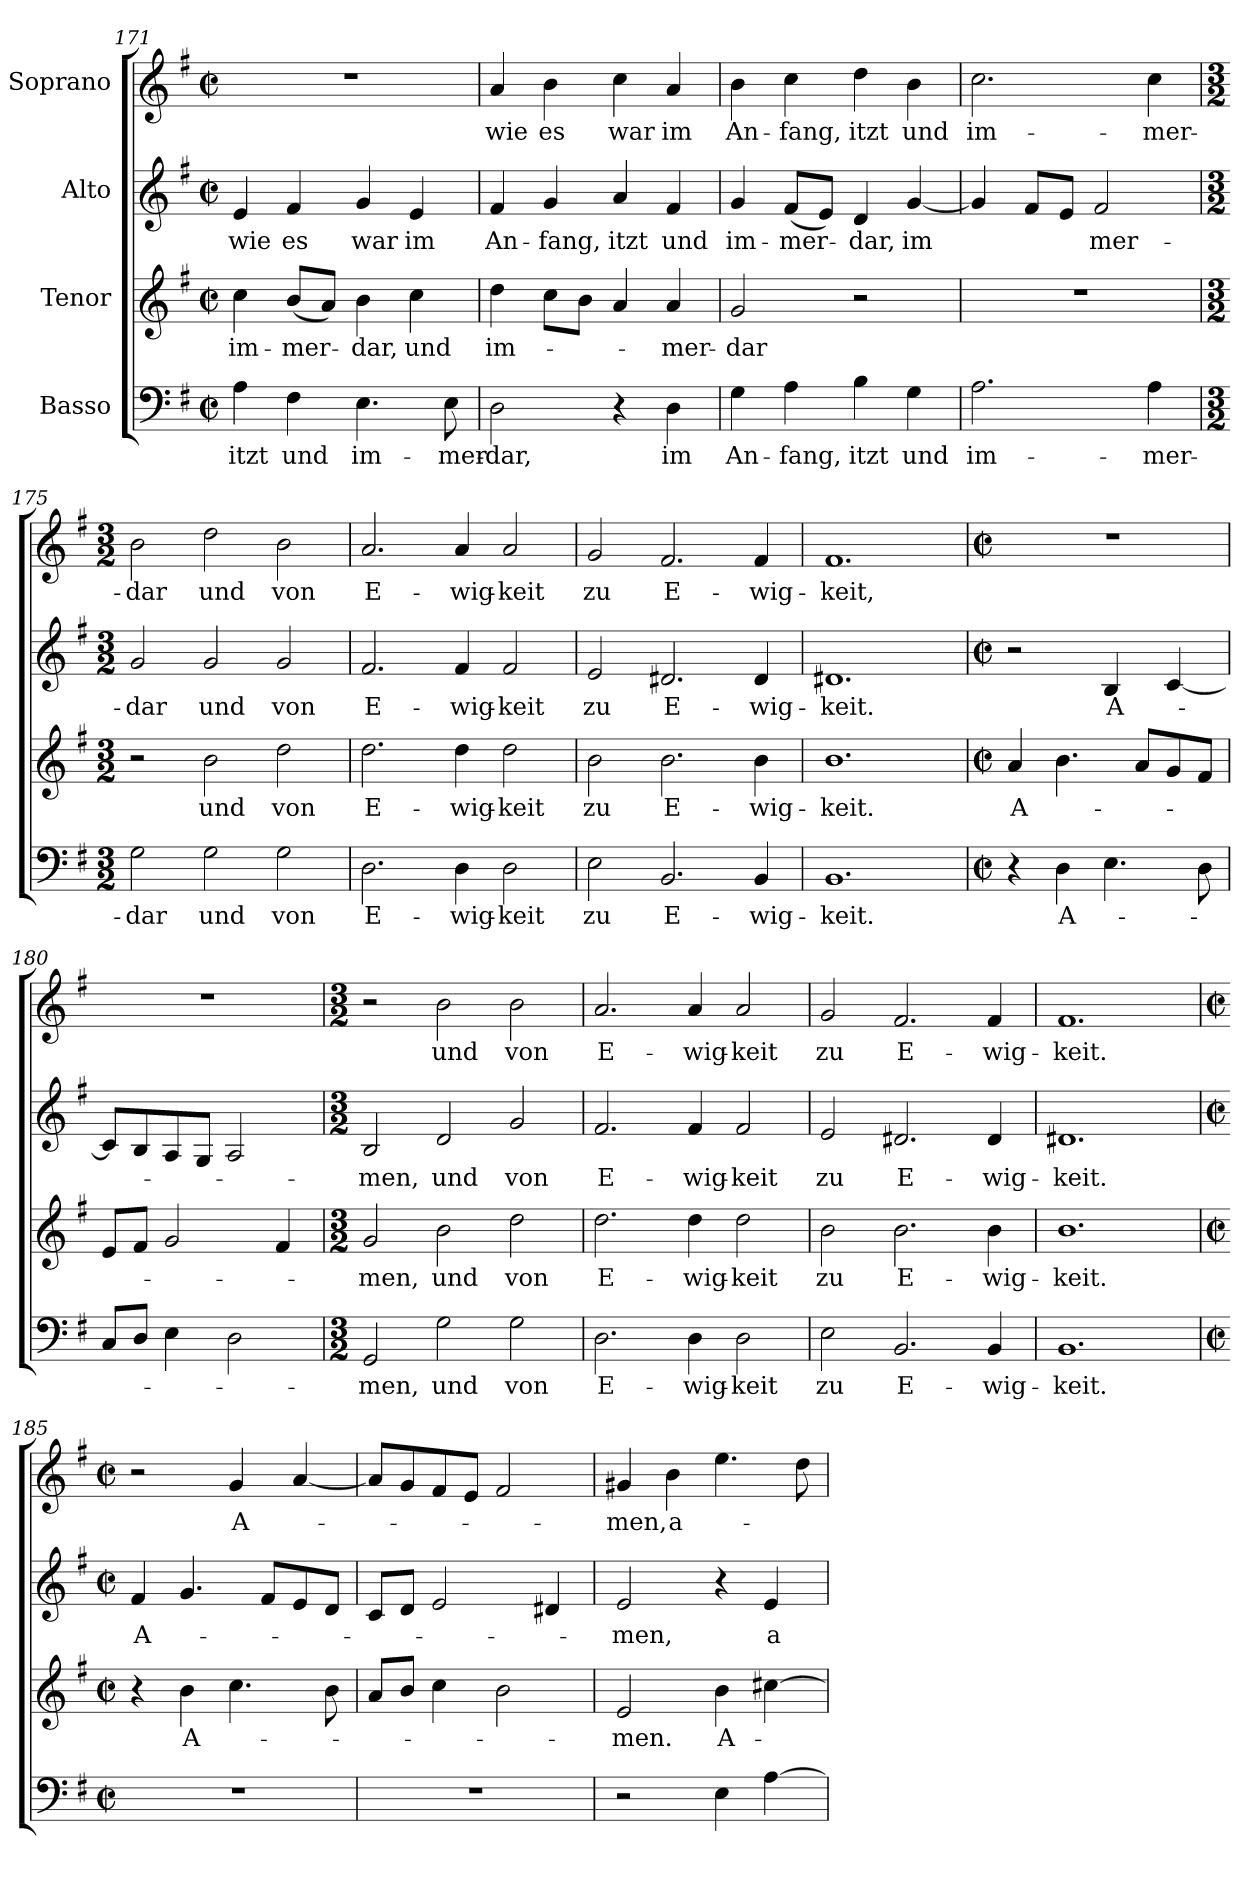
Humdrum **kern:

**kern	**text	**kern	**text	**kern	**text	**kern	**text
*part4	*part4	*part3	*part3	*part2	*part2	*part1	*part1
*staff4	*staff4	*staff3	*staff3	*staff2	*staff2	*staff1	*staff1
*I"Basso	*	*I"Tenor	*	*I"Alto	*	*I"Soprano	*
!!LO:PB:g=z
*clefF4	*	*clefG2	*	*clefG2	*	*clefG2	*
*	*	*ITrd7c12	*	*	*	*	*
*k[f#]	*	*k[f#]	*	*k[f#]	*	*k[f#]	*
*G:	*	*G:	*	*G:	*	*G:	*
*M2/2	*	*M2/2	*	*M2/2	*	*M2/2	*
*met(c|)	*	*met(c|)	*	*met(c|)	*	*met(c|)	*
=171	=171	=171	=171	=171	=171	=171	=171
!	!LO:LY:b	!	!LO:LY:b	!	!LO:LY:b	!	!
4A\	itzt	4c\	im-	4e/	wie	1r	.
!	!LO:LY:b	!	!LO:LY:b	!	!LO:LY:b	!	!
4F#\	und	(<8B/L	-mer-	4f#/	es	.	.
.	.	8A/J)	.	.	.	.	.
!	!LO:LY:b	!	!LO:LY:b	!	!LO:LY:b	!	!
4.E\	im-	4B\	-dar,	4g/	war	.	.
!	!	!	!LO:LY:b	!	!LO:LY:b	!	!
.	.	4c\	und	4e/	im	.	.
!	!LO:LY:b	!	!	!	!	!	!
8E\	-mer-	.	.	.	.	.	.
=172	=172	=172	=172	=172	=172	=172	=172
!	!LO:LY:b	!	!LO:LY:b	!	!LO:LY:b	!	!LO:LY:b
2D\	-dar,	4d\	im-	4f#/	An-	4a/	wie
!	!	!	!	!	!LO:LY:b	!	!LO:LY:b
.	.	8c\L	.	4g/	-fang,	4b\	es
.	.	8B\J	.	.	.	.	.
!	!	!	!	!	!LO:LY:b	!	!LO:LY:b
4r	.	4A/	.	4a/	itzt	4cc\	war
!	!LO:LY:b	!	!LO:LY:b	!	!LO:LY:b	!	!LO:LY:b
4D\	im	4A/	-mer-	4f#/	und	4a/	im
=173	=173	=173	=173	=173	=173	=173	=173
!	!LO:LY:b	!	!LO:LY:b	!	!LO:LY:b	!	!LO:LY:b
4G\	An-	2G/	-dar	4g/	im-	4b\	An-
!	!LO:LY:b	!	!	!	!LO:LY:b	!	!LO:LY:b
4A\	-fang,	.	.	(<8f#/L	-mer-	4cc\	-fang,
.	.	.	.	8e/J)	.	.	.
!	!LO:LY:b	!	!	!	!LO:LY:b	!	!LO:LY:b
4B\	itzt	2r	.	4d/	-dar,	4dd\	itzt
!	!LO:LY:b	!	!	!	!LO:LY:b	!	!LO:LY:b
4G\	und	.	.	[4g/	im	4b\	und
=174	=174	=174	=174	=174	=174	=174	=174
!	!LO:LY:b	!	!	!	!	!	!LO:LY:b
2.A\	im-	1r	.	4g/]	.	2.cc\	im-
.	.	.	.	8f#/L	.	.	.
.	.	.	.	8e/J	.	.	.
!	!	!	!	!	!LO:LY:b	!	!
.	.	.	.	2f#/	mer-	.	.
!	!LO:LY:b	!	!	!	!	!	!LO:LY:b
4A\	-mer-	.	.	.	.	4cc\	-mer-
!!LO:LB:g=z
=175	=175	=175	=175	=175	=175	=175	=175
*M3/2	*	*M3/2	*	*M3/2	*	*M3/2	*
!	!LO:LY:b	!	!	!	!LO:LY:b	!	!LO:LY:b
2G\	-dar	2r	.	2g/	-dar	2b\	-dar
!	!LO:LY:b	!	!LO:LY:b	!	!LO:LY:b	!	!LO:LY:b
2G\	und	2B\	und	2g/	und	2dd\	und
!	!LO:LY:b	!	!LO:LY:b	!	!LO:LY:b	!	!LO:LY:b
2G\	von	2d\	von	2g/	von	2b\	von
!!LO:LB:g=z
=176	=176	=176	=176	=176	=176	=176	=176
!	!LO:LY:b	!	!LO:LY:b	!	!LO:LY:b	!	!LO:LY:b
2.D\	E-	2.d\	E-	2.f#/	E-	2.a/	E-
!	!LO:LY:b	!	!LO:LY:b	!	!LO:LY:b	!	!LO:LY:b
4D\	-wig-	4d\	-wig-	4f#/	-wig-	4a/	-wig-
!	!LO:LY:b	!	!LO:LY:b	!	!LO:LY:b	!	!LO:LY:b
2D\	-keit	2d\	-keit	2f#/	-keit	2a/	-keit
=177	=177	=177	=177	=177	=177	=177	=177
!	!LO:LY:b	!	!LO:LY:b	!	!LO:LY:b	!	!LO:LY:b
2E\	zu	2B\	zu	2e/	zu	2g/	zu
!	!LO:LY:b	!	!LO:LY:b	!	!LO:LY:b	!	!LO:LY:b
2.BB/	E-	2.B\	E-	2.d#X/	E-	2.f#/	E-
!	!LO:LY:b	!	!LO:LY:b	!	!LO:LY:b	!	!LO:LY:b
4BB/	-wig-	4B\	-wig-	4d#/	-wig-	4f#/	-wig-
=178	=178	=178	=178	=178	=178	=178	=178
!	!LO:LY:b	!	!LO:LY:b	!	!LO:LY:b	!	!LO:LY:b
1.BB	-keit.	1.B	-keit.	1.d#X	-keit.	1.f#	-keit,
=179	=179	=179	=179	=179	=179	=179	=179
*M2/2	*	*M2/2	*	*M2/2	*	*M2/2	*
*met(c|)	*	*met(c|)	*	*met(c|)	*	*met(c|)	*
!	!	!	!LO:LY:b	!	!	!	!
4r	.	4A/	A-	2r	.	1r	.
!	!LO:LY:b	!	!	!	!	!	!
4D\	A-	4.B\	.	.	.	.	.
!	!	!	!	!	!LO:LY:b	!	!
4.E\	.	.	.	4B/	A-	.	.
.	.	8A/L	.	.	.	.	.
.	.	8G/	.	[4c/	.	.	.
8D\	.	8F#/J	.	.	.	.	.
=180	=180	=180	=180	=180	=180	=180	=180
8C/L	.	8E/L	.	8c/L]	.	1r	.
8D/J	.	8F#/J	.	8B/	.	.	.
4E\	.	2G/	.	8A/	.	.	.
.	.	.	.	8G/J	.	.	.
2D\	.	.	.	2A/	.	.	.
.	.	4F#/	.	.	.	.	.
!!LO:PB:g=z
=181	=181	=181	=181	=181	=181	=181	=181
*M3/2	*	*M3/2	*	*M3/2	*	*M3/2	*
!	!LO:LY:b	!	!LO:LY:b	!	!LO:LY:b	!	!
2GG/	-men,	2G/	-men,	2B/	-men,	2r	.
!	!LO:LY:b	!	!LO:LY:b	!	!LO:LY:b	!	!LO:LY:b
2G\	und	2B\	und	2d/	und	2b\	und
!	!LO:LY:b	!	!LO:LY:b	!	!LO:LY:b	!	!LO:LY:b
2G\	von	2d\	von	2g/	von	2b\	von
=182	=182	=182	=182	=182	=182	=182	=182
!	!LO:LY:b	!	!LO:LY:b	!	!LO:LY:b	!	!LO:LY:b
2.D\	E-	2.d\	E-	2.f#/	E-	2.a/	E-
!	!LO:LY:b	!	!LO:LY:b	!	!LO:LY:b	!	!LO:LY:b
4D\	-wig-	4d\	-wig-	4f#/	-wig-	4a/	-wig-
!	!LO:LY:b	!	!LO:LY:b	!	!LO:LY:b	!	!LO:LY:b
2D\	-keit	2d\	-keit	2f#/	-keit	2a/	-keit
=183	=183	=183	=183	=183	=183	=183	=183
!	!LO:LY:b	!	!LO:LY:b	!	!LO:LY:b	!	!LO:LY:b
2E\	zu	2B\	zu	2e/	zu	2g/	zu
!	!LO:LY:b	!	!LO:LY:b	!	!LO:LY:b	!	!LO:LY:b
2.BB/	E-	2.B\	E-	2.d#X/	E-	2.f#/	E-
!	!LO:LY:b	!	!LO:LY:b	!	!LO:LY:b	!	!LO:LY:b
4BB/	-wig-	4B\	-wig-	4d#/	-wig-	4f#/	-wig-
=184	=184	=184	=184	=184	=184	=184	=184
!	!LO:LY:b	!	!LO:LY:b	!	!LO:LY:b	!	!LO:LY:b
1.BB	-keit.	1.B	-keit.	1.d#X	-keit.	1.f#	-keit.
=185	=185	=185	=185	=185	=185	=185	=185
*M2/2	*	*M2/2	*	*M2/2	*	*M2/2	*
*met(c|)	*	*met(c|)	*	*met(c|)	*	*met(c|)	*
!	!	!	!	!	!LO:LY:b	!	!
1r	.	4r	.	4f#/	A-	2r	.
!	!	!	!LO:LY:b	!	!	!	!
.	.	4B\	A-	4.g/	.	.	.
!	!	!	!	!	!	!	!LO:LY:b
.	.	4.c\	.	.	.	4g/	A-
.	.	.	.	8f#/L	.	.	.
.	.	.	.	8e/	.	[4a/	.
.	.	8B\	.	8d/J	.	.	.
!!LO:LB:g=z
=186	=186	=186	=186	=186	=186	=186	=186
1r	.	8A/L	.	8c/L	.	8a/L]	.
.	.	8B/J	.	8d/J	.	8g/	.
.	.	4c\	.	2e/	.	8f#/	.
.	.	.	.	.	.	8e/J	.
.	.	2B\	.	.	.	2f#/	.
.	.	.	.	4d#X/	.	.	.
=187	=187	=187	=187	=187	=187	=187	=187
!	!	!	!LO:LY:b	!	!LO:LY:b	!	!LO:LY:b
2r	.	2E/	-men.	2e/	-men,	4g#X/	-men,
!	!	!	!	!	!	!	!LO:LY:b
.	.	.	.	.	.	4b\	a-
!	!	!	!LO:LY:b	!	!	!	!
4E\	.	4B\	A-	4r	.	4.ee\	.
!	!	!	!	!	!LO:LY:b	!	!
[4A\	.	[4c#X\	.	4e/	a-	.	.
.	.	.	.	.	.	8dd\	.
=	=	=	=	=	=	=	=
*-	*-	*-	*-	*-	*-	*-	*-
